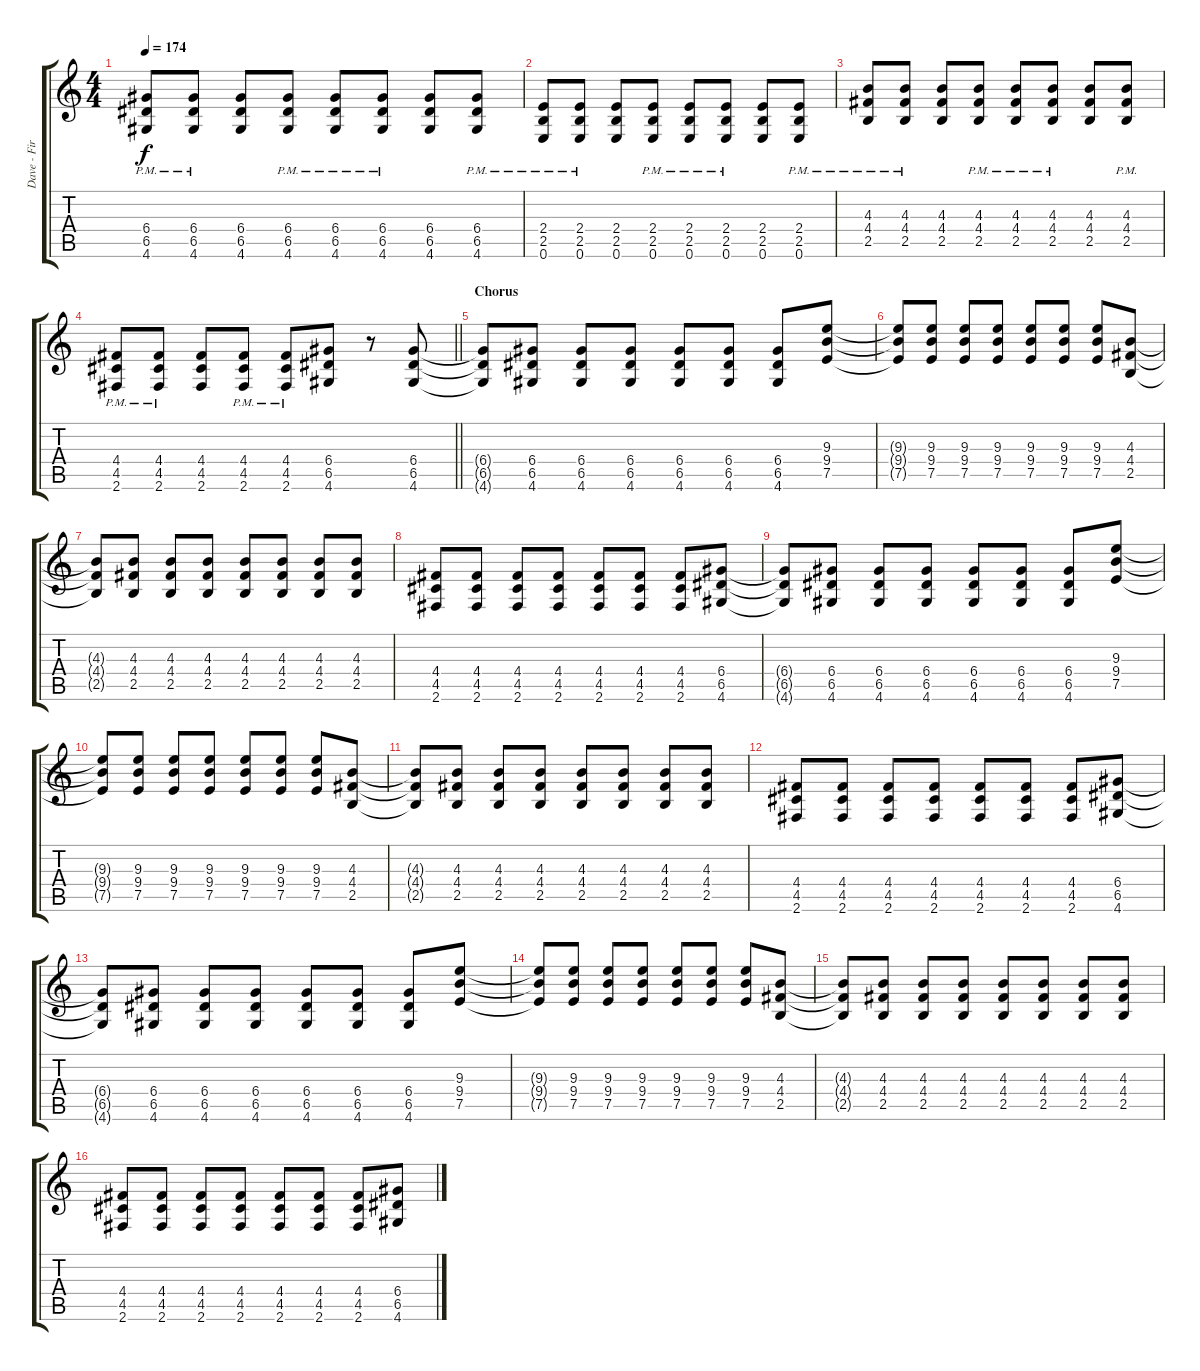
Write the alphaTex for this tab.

\track ("Dave - First" "Dave - Fir") {instrument distortionguitar}
\staff {score tabs}
\tuning (E4 B3 G3 D3 A2 E2) {hide}
\ts (4 4)
\tempo 174
\clef g2
\ks c
(6.4{pm} 6.5{pm} 4.6{pm}).8{dy f} (6.4{pm} 6.5{pm} 4.6{pm}).8 (6.4 6.5 4.6).8 (6.4{pm} 6.5{pm} 4.6{pm}).8 (6.4{pm} 6.5{pm} 4.6{pm}).8 (6.4{pm} 6.5{pm} 4.6{pm}).8 (6.4 6.5 4.6).8 (6.4{pm} 6.5{pm} 4.6{pm}).8 |
(2.4{pm} 2.5{pm} 0.6{pm}).8 (2.4{pm} 2.5{pm} 0.6{pm}).8 (2.4 2.5 0.6).8 (2.4{pm} 2.5{pm} 0.6{pm}).8 (2.4{pm} 2.5{pm} 0.6{pm}).8 (2.4{pm} 2.5{pm} 0.6{pm}).8 (2.4 2.5 0.6).8 (2.4{pm} 2.5{pm} 0.6{pm}).8 |
(4.3{pm} 4.4{pm} 2.5{pm}).8 (4.3{pm} 4.4{pm} 2.5{pm}).8 (4.3 4.4 2.5).8 (4.3{pm} 4.4{pm} 2.5{pm}).8 (4.3{pm} 4.4{pm} 2.5{pm}).8 (4.3{pm} 4.4{pm} 2.5{pm}).8 (4.3 4.4 2.5).8 (4.3{pm} 4.4{pm} 2.5{pm}).8 |
\barLineRight lightlight
(4.4{pm} 4.5{pm} 2.6{pm}).8 (4.4{pm} 4.5{pm} 2.6{pm}).8 (4.4 4.5 2.6).8 (4.4{pm} 4.5{pm} 2.6{pm}).8 (4.4{pm} 4.5{pm} 2.6{pm}).8 (6.4 6.5 4.6).8 r.8 (6.4 6.5 4.6).8 |
\section ("" "Chorus")
(6.4{t} 6.5{t} 4.6{t}).8 (6.4 6.5 4.6).8 (6.4 6.5 4.6).8 (6.4 6.5 4.6).8 (6.4 6.5 4.6).8 (6.4 6.5 4.6).8 (6.4 6.5 4.6).8 (9.3 9.4 7.5).8 |
(9.3{t} 9.4{t} 7.5{t}).8 (9.3 9.4 7.5).8 (9.3 9.4 7.5).8 (9.3 9.4 7.5).8 (9.3 9.4 7.5).8 (9.3 9.4 7.5).8 (9.3 9.4 7.5).8 (4.3 4.4 2.5).8 |
(4.3{t} 4.4{t} 2.5{t}).8 (4.3 4.4 2.5).8 (4.3 4.4 2.5).8 (4.3 4.4 2.5).8 (4.3 4.4 2.5).8 (4.3 4.4 2.5).8 (4.3 4.4 2.5).8 (4.3 4.4 2.5).8 |
(4.4 4.5 2.6).8 (4.4 4.5 2.6).8 (4.4 4.5 2.6).8 (4.4 4.5 2.6).8 (4.4 4.5 2.6).8 (4.4 4.5 2.6).8 (4.4 4.5 2.6).8 (6.4 6.5 4.6).8 |
(6.4{t} 6.5{t} 4.6{t}).8 (6.4 6.5 4.6).8 (6.4 6.5 4.6).8 (6.4 6.5 4.6).8 (6.4 6.5 4.6).8 (6.4 6.5 4.6).8 (6.4 6.5 4.6).8 (9.3 9.4 7.5).8 |
(9.3{t} 9.4{t} 7.5{t}).8 (9.3 9.4 7.5).8 (9.3 9.4 7.5).8 (9.3 9.4 7.5).8 (9.3 9.4 7.5).8 (9.3 9.4 7.5).8 (9.3 9.4 7.5).8 (4.3 4.4 2.5).8 |
(4.3{t} 4.4{t} 2.5{t}).8 (4.3 4.4 2.5).8 (4.3 4.4 2.5).8 (4.3 4.4 2.5).8 (4.3 4.4 2.5).8 (4.3 4.4 2.5).8 (4.3 4.4 2.5).8 (4.3 4.4 2.5).8 |
(4.4 4.5 2.6).8 (4.4 4.5 2.6).8 (4.4 4.5 2.6).8 (4.4 4.5 2.6).8 (4.4 4.5 2.6).8 (4.4 4.5 2.6).8 (4.4 4.5 2.6).8 (6.4 6.5 4.6).8 |
(6.4{t} 6.5{t} 4.6{t}).8 (6.4 6.5 4.6).8 (6.4 6.5 4.6).8 (6.4 6.5 4.6).8 (6.4 6.5 4.6).8 (6.4 6.5 4.6).8 (6.4 6.5 4.6).8 (9.3 9.4 7.5).8 |
(9.3{t} 9.4{t} 7.5{t}).8 (9.3 9.4 7.5).8 (9.3 9.4 7.5).8 (9.3 9.4 7.5).8 (9.3 9.4 7.5).8 (9.3 9.4 7.5).8 (9.3 9.4 7.5).8 (4.3 4.4 2.5).8 |
(4.3{t} 4.4{t} 2.5{t}).8 (4.3 4.4 2.5).8 (4.3 4.4 2.5).8 (4.3 4.4 2.5).8 (4.3 4.4 2.5).8 (4.3 4.4 2.5).8 (4.3 4.4 2.5).8 (4.3 4.4 2.5).8 |
(4.4 4.5 2.6).8 (4.4 4.5 2.6).8 (4.4 4.5 2.6).8 (4.4 4.5 2.6).8 (4.4 4.5 2.6).8 (4.4 4.5 2.6).8 (4.4 4.5 2.6).8 (6.4 6.5 4.6).8
